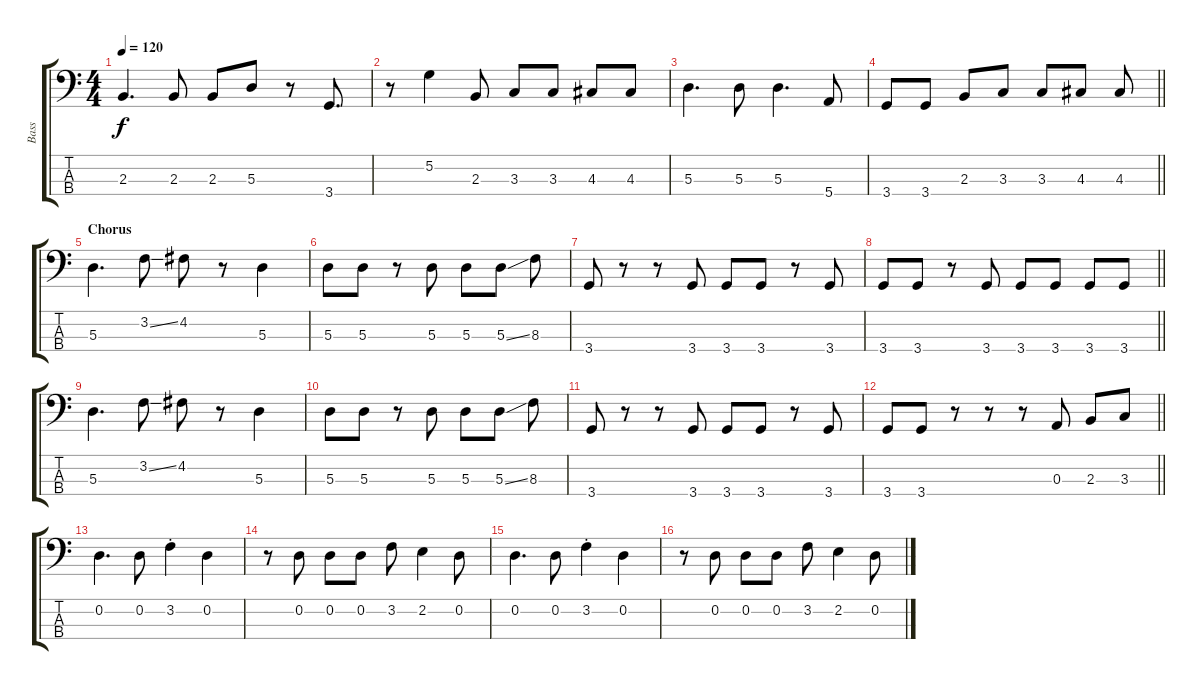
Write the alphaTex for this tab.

\track ("Bass" "Bass") {instrument electricbassfinger}
\staff {score tabs}
\tuning (G2 D2 A1 E1) {hide}
\ts (4 4)
\tempo 120
\clef f4
\ks c
2.3.4{d dy f} 2.3.8 2.3.8 5.3.8 r.8 3.4.8{d} |
r.8 5.2.4 2.3.8 3.3.8 3.3.8 4.3.8 4.3.8 |
5.3.4{d} 5.3.8 5.3.4{d} 5.4.8 |
\barLineRight lightlight
3.4.8 3.4.8 2.3.8 3.3.8 3.3.8 4.3.8 4.3.8 |
\section ("" "Chorus")
5.3.4{d} 3.2{ss}.8 4.2.8 r.8 5.3.4 |
5.3.8 5.3.8 r.8 5.3.8 5.3.8 5.3{ss}.8 8.3.8 |
3.4.8 r.8 r.8 3.4.8 3.4.8 3.4.8 r.8 3.4.8 |
\barLineRight lightlight
3.4.8 3.4.8 r.8 3.4.8 3.4.8 3.4.8 3.4.8 3.4.8 |
5.3.4{d} 3.2{ss}.8 4.2.8 r.8 5.3.4 |
5.3.8 5.3.8 r.8 5.3.8 5.3.8 5.3{ss}.8 8.3.8 |
3.4.8 r.8 r.8 3.4.8 3.4.8 3.4.8 r.8 3.4.8 |
\barLineRight lightlight
3.4.8 3.4.8 r.8 r.8 r.8 0.3.8 2.3.8 3.3.8 |
0.2.4{d} 0.2.8 3.2{st}.4 0.2.4 |
r.8 0.2.8 0.2.8 0.2.8 3.2.8 2.2.4 0.2.8 |
0.2.4{d} 0.2.8 3.2{st}.4 0.2.4 |
r.8 0.2.8 0.2.8 0.2.8 3.2.8 2.2.4 0.2.8
